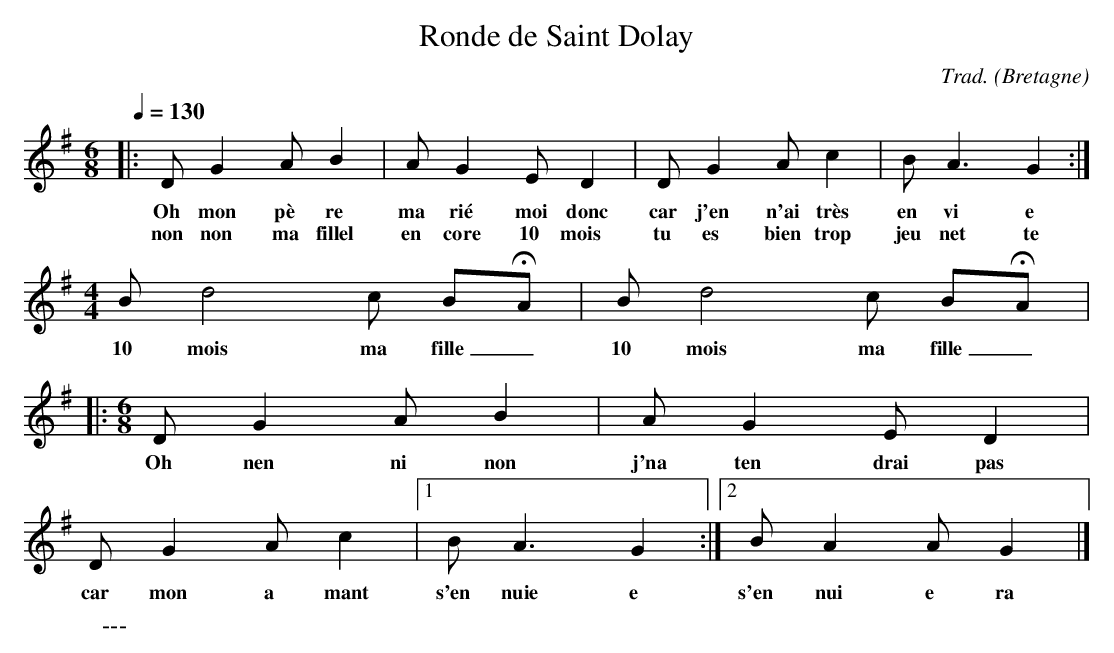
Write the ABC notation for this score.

X:1
T:Ronde de Saint Dolay
C:Trad.
O:Bretagne
M:6/8
L:1/8
Q:1/4=130
K:G
|: D G2 A B2 |A G2 E D2 |D G2 A c2 |B A3 G2 :|
w:Oh mon pè re ma rié moi donc car j'en n'ai très en vi e
w:non non ma fillel en core 10 mois~~~ tu es bien trop jeu net te
M:4/4
L:1/8
B d4 c BHA |B d4 c BHA |:
w:10 mois ma fille_ 10 mois ma fille_
M:6/8
L:1/8
D G2 A B2 |A G2 E D2 |
w:Oh nen ni non j'na ten drai pas
D G2 A c2 |1 B A3 G2 :|2 B A2 A G2 |]
w:car mon a mant s'en nuie e s'en nui e ra
W:---
